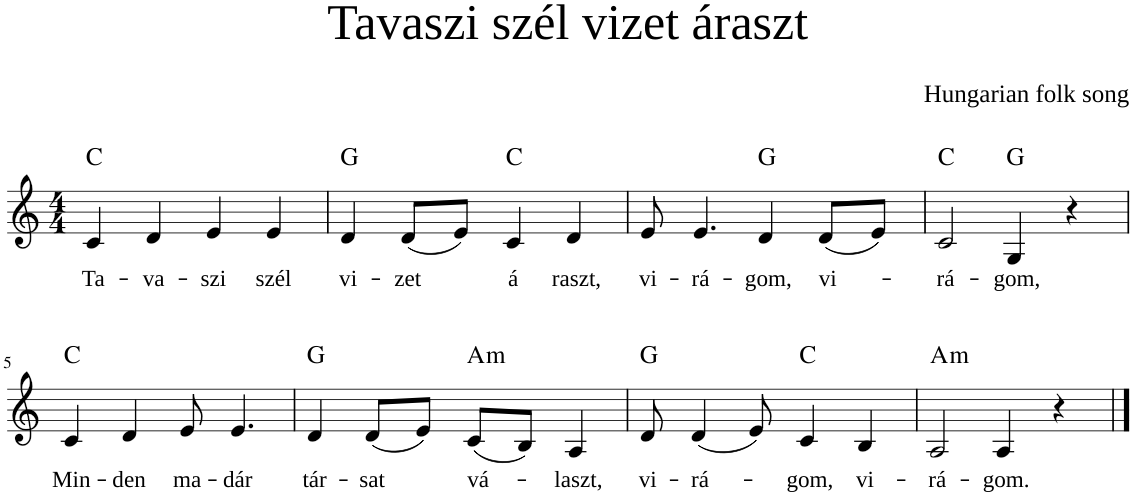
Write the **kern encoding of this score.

**kern	**text	**harte
*part1	*part1	*part1
*staff1	*staff1	*
*I"Piano	*	*
*I'Pno	*	*
*clefG2	*	*
*k[]	*	*
*M4/4	*	*
=1	=1	=1
!	!LO:LY:b	!
4c/	Ta-	C:maj
!	!LO:LY:b	!
4d/	-va-	.
!	!LO:LY:b	!
4e/	-szi	.
!	!LO:LY:b	!
4e/	szél	.
=2	=2	=2
!	!LO:LY:b	!
4d/	vi-	G:maj
!	!LO:LY:b	!
(8d/L	zet	.
8e/J)	.	.
!	!LO:LY:b	!
4c/	á	C:maj
!	!LO:LY:b	!
4d/	raszt,	.
=3	=3	=3
!	!LO:LY:b	!
8e/	vi-	.
!	!LO:LY:b	!
4.e/	-rá-	.
!	!LO:LY:b	!
4d/	-gom,	G:maj
!	!LO:LY:b	!
(8d/L	vi-	.
8e/J)	.	.
=4	=4	=4
!	!LO:LY:b	!
2c/	-rá-	C:maj
!	!LO:LY:b	!
4G/	-gom,	G:maj
4r	.	.
!!LO:LB:g=z
=5	=5	=5
!	!LO:LY:b	!
4c/	Min-	C:maj
!	!LO:LY:b	!
4d/	-den	.
!	!LO:LY:b	!
8e/	ma-	.
!	!LO:LY:b	!
4.e/	-dár	.
=6	=6	=6
!	!LO:LY:b	!
4d/	tár-	G:maj
!	!LO:LY:b	!
(8d/L	-sat	.
8e/J)	.	.
!	!LO:LY:b	!LO:H:kt=m
(8c/L	vá-	A:min
8B/J)	.	.
!	!LO:LY:b	!
4A/	-laszt,	.
=7	=7	=7
!	!LO:LY:b	!
8d/	vi-	G:maj
!	!LO:LY:b	!
(4d/	rá-	.
8e/)	.	.
!	!LO:LY:b	!
4c/	-gom,	C:maj
!	!LO:LY:b	!
4B/	vi-	.
=8	=8	=8
!	!LO:LY:b	!LO:H:kt=m
2A/	-rá-	A:min
!	!LO:LY:b	!
4A/	-gom.	.
4r	.	.
==	==	==
*-	*-	*-
